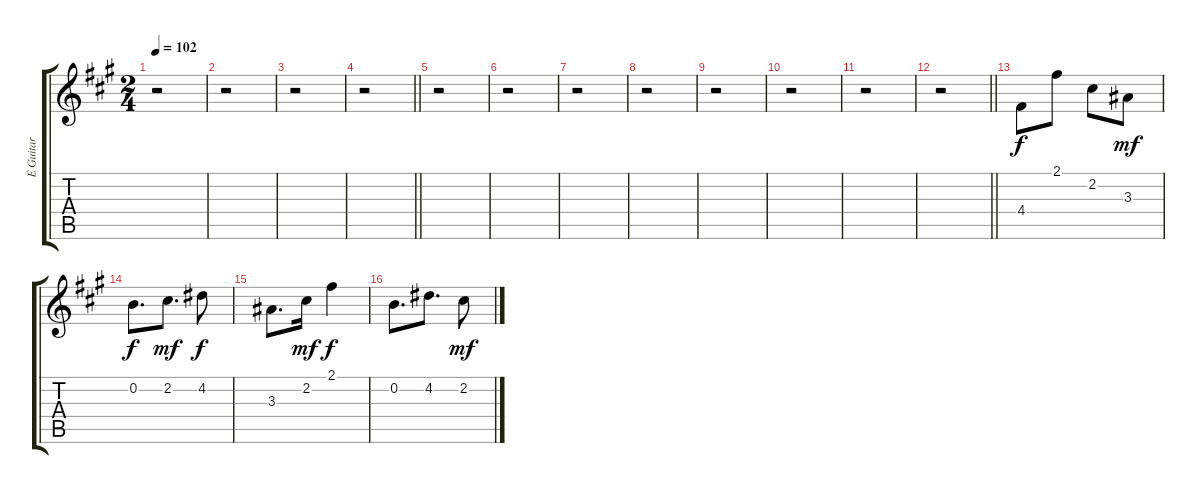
\track ("E Guitar" "E Guitar") {instrument electricguitarclean}
\staff {score tabs}
\tuning (E4 B3 G3 D3 A2 E2) {hide}
\ts (2 4)
\tempo 102
\clef g2
\ks a
r.2{dy ff} |
r.2 |
r.2 |
\barLineRight lightlight
r.2 |
r.2 |
r.2 |
r.2 |
r.2 |
r.2 |
r.2 |
r.2 |
\barLineRight lightlight
r.2 |
4.4.8{dy f} 2.1.8 2.2.8 3.3.8{dy mf} |
0.2.8{d dy f} 2.2.8{d dy mf} 4.2.8{dy f} |
3.3.8{d} 2.2.16{dy mf} 2.1.4{dy f} |
0.2.8{d} 4.2.8{d} 2.2.8{dy mf}
